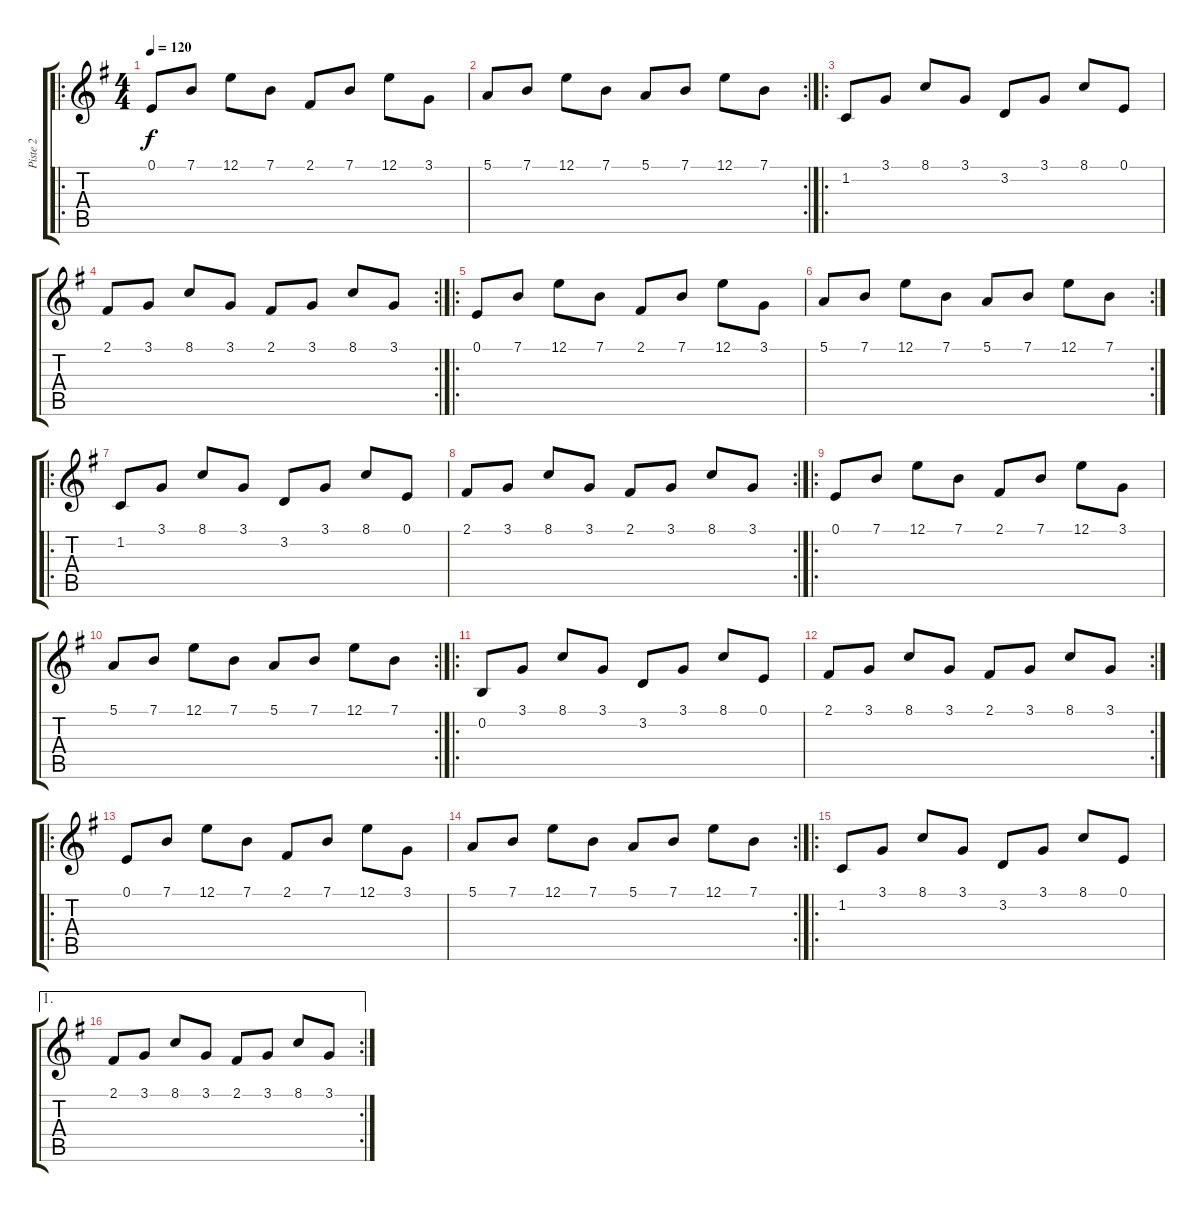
\track ("Piste 2" "Piste 2") {instrument acousticgrandpiano}
\staff {score tabs}
\tuning (E4 B3 G3 D3 A2 E2) {hide}
\ro
\ts (4 4)
\tempo 120
\clef g2
\ks g
0.1.8{dy f instrument acousticgrandpiano} 7.1.8 12.1.8 7.1.8 2.1.8 7.1.8 12.1.8 3.1.8 |
\rc 2
5.1.8 7.1.8 12.1.8 7.1.8 5.1.8 7.1.8 12.1.8 7.1.8 |
\ro
1.2.8 3.1.8 8.1.8 3.1.8 3.2.8 3.1.8 8.1.8 0.1.8 |
\rc 2
2.1.8 3.1.8 8.1.8 3.1.8 2.1.8 3.1.8 8.1.8 3.1.8 |
\ro
0.1.8 7.1.8 12.1.8 7.1.8 2.1.8 7.1.8 12.1.8 3.1.8 |
\rc 2
5.1.8 7.1.8 12.1.8 7.1.8 5.1.8 7.1.8 12.1.8 7.1.8 |
\ro
1.2.8 3.1.8 8.1.8 3.1.8 3.2.8 3.1.8 8.1.8 0.1.8 |
\rc 2
2.1.8 3.1.8 8.1.8 3.1.8 2.1.8 3.1.8 8.1.8 3.1.8 |
\ro
0.1.8 7.1.8 12.1.8 7.1.8 2.1.8 7.1.8 12.1.8 3.1.8 |
\rc 2
5.1.8 7.1.8 12.1.8 7.1.8 5.1.8 7.1.8 12.1.8 7.1.8 |
\ro
0.2.8 3.1.8 8.1.8 3.1.8 3.2.8 3.1.8 8.1.8 0.1.8 |
\rc 2
2.1.8 3.1.8 8.1.8 3.1.8 2.1.8 3.1.8 8.1.8 3.1.8 |
\ro
0.1.8 7.1.8 12.1.8 7.1.8 2.1.8 7.1.8 12.1.8 3.1.8 |
\rc 2
5.1.8 7.1.8 12.1.8 7.1.8 5.1.8 7.1.8 12.1.8 7.1.8 |
\ro
1.2.8 3.1.8 8.1.8 3.1.8 3.2.8 3.1.8 8.1.8 0.1.8 |
\ae 1
\rc 2
2.1.8 3.1.8 8.1.8 3.1.8 2.1.8 3.1.8 8.1.8 3.1.8
